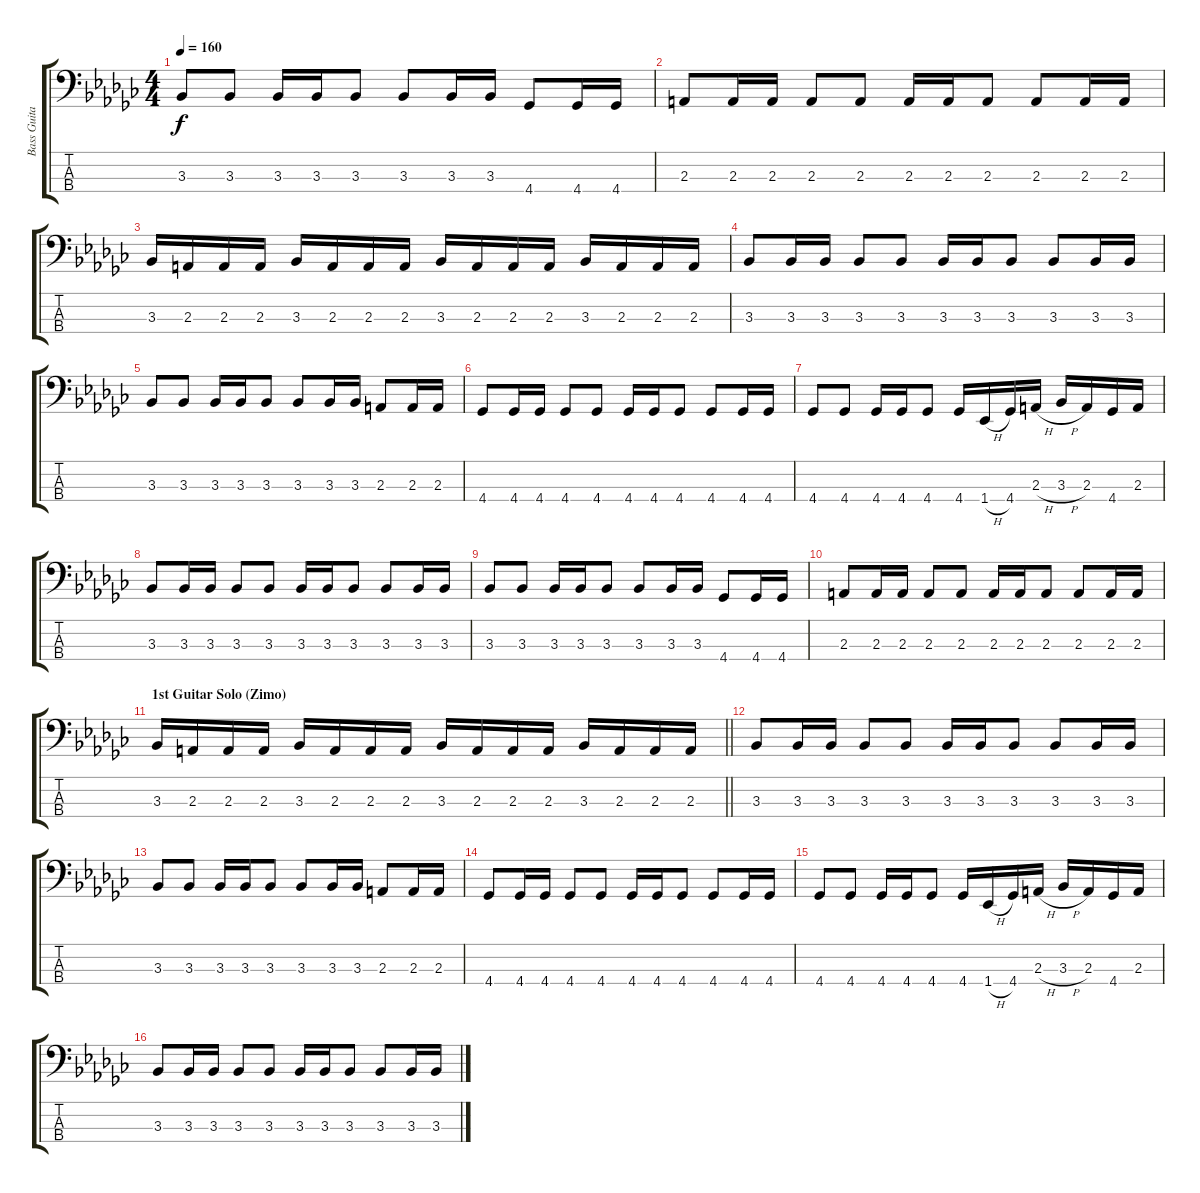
\track ("Bass Guitar" "Bass Guita") {instrument electricbassfinger}
\staff {score tabs}
\tuning (F2 C2 G1 D1) {hide}
\ts (4 4)
\tempo 160
\clef f4
\ks ebminor
3.3.8{dy f} 3.3.8 3.3.16 3.3.16 3.3.8 3.3.8 3.3.16 3.3.16 4.4.8 4.4.16 4.4.16 |
2.3.8 2.3.16 2.3.16 2.3.8 2.3.8 2.3.16 2.3.16 2.3.8 2.3.8 2.3.16 2.3.16 |
3.3.16 2.3.16 2.3.16 2.3.16 3.3.16 2.3.16 2.3.16 2.3.16 3.3.16 2.3.16 2.3.16 2.3.16 3.3.16 2.3.16 2.3.16 2.3.16 |
3.3.8 3.3.16 3.3.16 3.3.8 3.3.8 3.3.16 3.3.16 3.3.8 3.3.8 3.3.16 3.3.16 |
3.3.8 3.3.8 3.3.16 3.3.16 3.3.8 3.3.8 3.3.16 3.3.16 2.3.8 2.3.16 2.3.16 |
4.4.8 4.4.16 4.4.16 4.4.8 4.4.8 4.4.16 4.4.16 4.4.8 4.4.8 4.4.16 4.4.16 |
4.4.8 4.4.8 4.4.16 4.4.16 4.4.8 4.4.16 1.4{h}.16 4.4.16 2.3{h}.16 3.3{h}.16 2.3.16 4.4.16 2.3.16 |
3.3.8 3.3.16 3.3.16 3.3.8 3.3.8 3.3.16 3.3.16 3.3.8 3.3.8 3.3.16 3.3.16 |
3.3.8 3.3.8 3.3.16 3.3.16 3.3.8 3.3.8 3.3.16 3.3.16 4.4.8 4.4.16 4.4.16 |
2.3.8 2.3.16 2.3.16 2.3.8 2.3.8 2.3.16 2.3.16 2.3.8 2.3.8 2.3.16 2.3.16 |
\section ("" "1st Guitar Solo (Zimo)")
\barLineRight lightlight
3.3.16 2.3.16 2.3.16 2.3.16 3.3.16 2.3.16 2.3.16 2.3.16 3.3.16 2.3.16 2.3.16 2.3.16 3.3.16 2.3.16 2.3.16 2.3.16 |
3.3.8 3.3.16 3.3.16 3.3.8 3.3.8 3.3.16 3.3.16 3.3.8 3.3.8 3.3.16 3.3.16 |
3.3.8 3.3.8 3.3.16 3.3.16 3.3.8 3.3.8 3.3.16 3.3.16 2.3.8 2.3.16 2.3.16 |
4.4.8 4.4.16 4.4.16 4.4.8 4.4.8 4.4.16 4.4.16 4.4.8 4.4.8 4.4.16 4.4.16 |
4.4.8 4.4.8 4.4.16 4.4.16 4.4.8 4.4.16 1.4{h}.16 4.4.16 2.3{h}.16 3.3{h}.16 2.3.16 4.4.16 2.3.16 |
3.3.8 3.3.16 3.3.16 3.3.8 3.3.8 3.3.16 3.3.16 3.3.8 3.3.8 3.3.16 3.3.16
